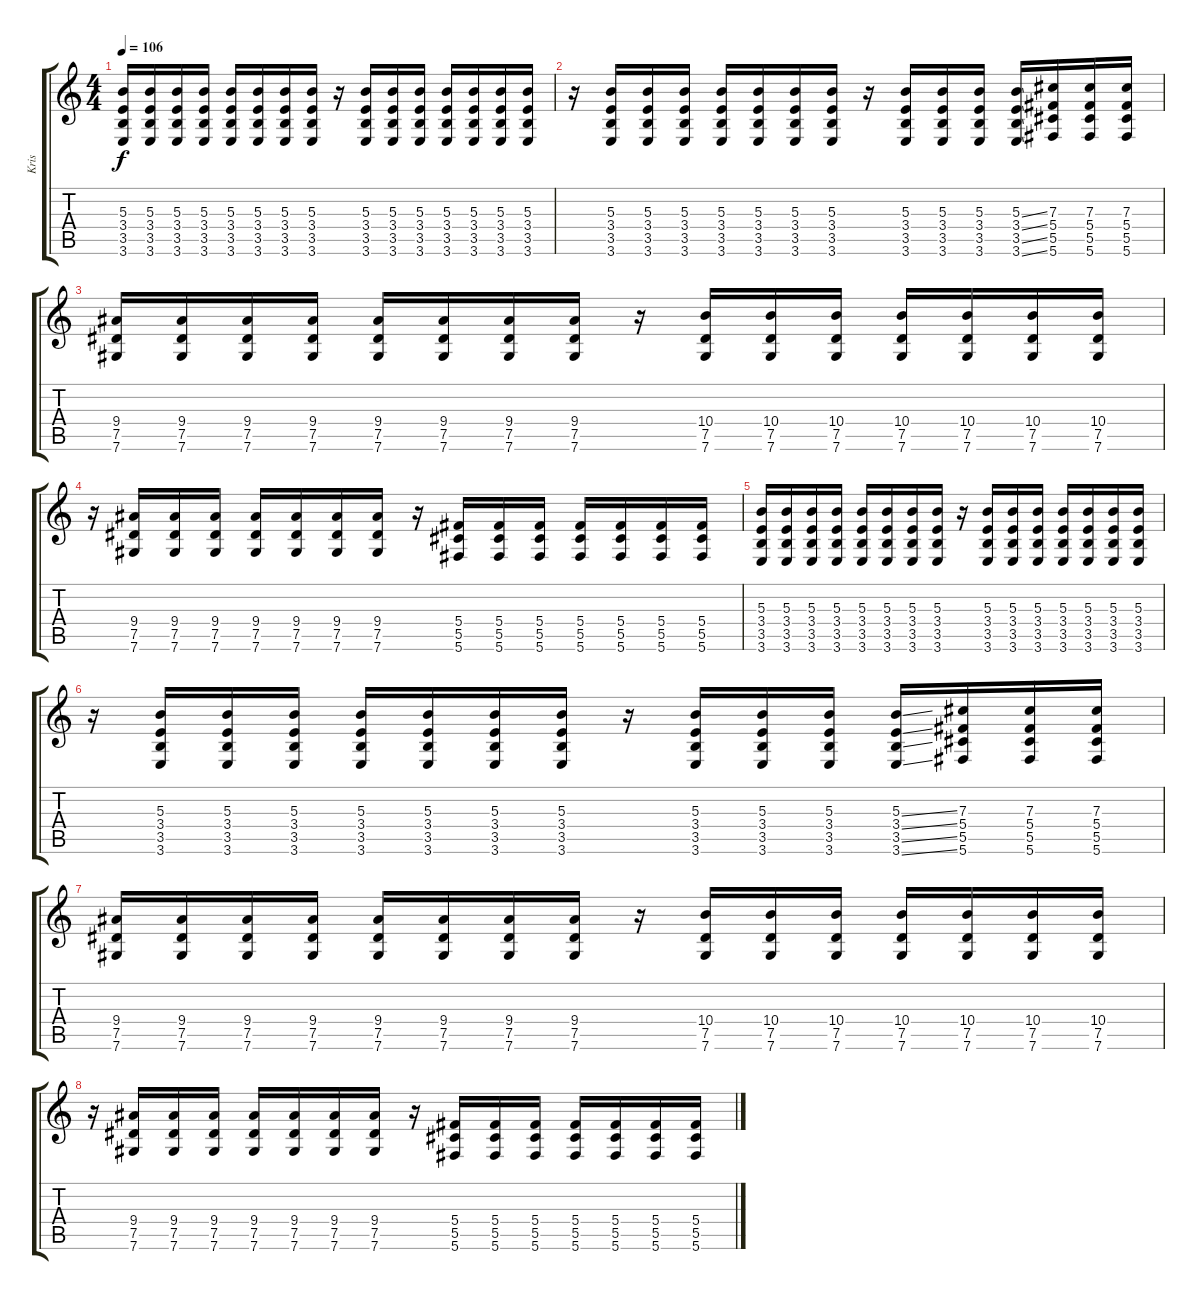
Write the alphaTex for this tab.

\track ("Kris" "Kris") {instrument distortionguitar}
\staff {score tabs}
\tuning (Eb4 Bb3 Gb3 Db3 Ab2 Db2) {hide}
\ts (4 4)
\tempo 106
\clef g2
\ks c
(5.3 3.4 3.5 3.6).16{dy f instrument distortionguitar} (5.3 3.4 3.5 3.6).16 (5.3 3.4 3.5 3.6).16 (5.3 3.4 3.5 3.6).16 (5.3 3.4 3.5 3.6).16 (5.3 3.4 3.5 3.6).16 (5.3 3.4 3.5 3.6).16 (5.3 3.4 3.5 3.6).16 r.16 (5.3 3.4 3.5 3.6).16 (5.3 3.4 3.5 3.6).16 (5.3 3.4 3.5 3.6).16 (5.3 3.4 3.5 3.6).16 (5.3 3.4 3.5 3.6).16 (5.3 3.4 3.5 3.6).16 (5.3 3.4 3.5 3.6).16 |
r.16 (5.3 3.4 3.5 3.6).16 (5.3 3.4 3.5 3.6).16 (5.3 3.4 3.5 3.6).16 (5.3 3.4 3.5 3.6).16 (5.3 3.4 3.5 3.6).16 (5.3 3.4 3.5 3.6).16 (5.3 3.4 3.5 3.6).16 r.16 (5.3 3.4 3.5 3.6).16 (5.3 3.4 3.5 3.6).16 (5.3 3.4 3.5 3.6).16 (5.3{ss} 3.4{ss} 3.5{ss} 3.6{ss}).16 (7.3 5.4 5.5 5.6).16 (7.3 5.4 5.5 5.6).16 (7.3 5.4 5.5 5.6).16 |
(9.4 7.5 7.6).16 (9.4 7.5 7.6).16 (9.4 7.5 7.6).16 (9.4 7.5 7.6).16 (9.4 7.5 7.6).16 (9.4 7.5 7.6).16 (9.4 7.5 7.6).16 (9.4 7.5 7.6).16 r.16 (10.4 7.5 7.6).16 (10.4 7.5 7.6).16 (10.4 7.5 7.6).16 (10.4 7.5 7.6).16 (10.4 7.5 7.6).16 (10.4 7.5 7.6).16 (10.4 7.5 7.6).16 |
r.16 (9.4 7.5 7.6).16 (9.4 7.5 7.6).16 (9.4 7.5 7.6).16 (9.4 7.5 7.6).16 (9.4 7.5 7.6).16 (9.4 7.5 7.6).16 (9.4 7.5 7.6).16 r.16 (5.4 5.5 5.6).16 (5.4 5.5 5.6).16 (5.4 5.5 5.6).16 (5.4 5.5 5.6).16 (5.4 5.5 5.6).16 (5.4 5.5 5.6).16 (5.4 5.5 5.6).16 |
(5.3 3.4 3.5 3.6).16{instrument distortionguitar} (5.3 3.4 3.5 3.6).16 (5.3 3.4 3.5 3.6).16 (5.3 3.4 3.5 3.6).16 (5.3 3.4 3.5 3.6).16 (5.3 3.4 3.5 3.6).16 (5.3 3.4 3.5 3.6).16 (5.3 3.4 3.5 3.6).16 r.16 (5.3 3.4 3.5 3.6).16 (5.3 3.4 3.5 3.6).16 (5.3 3.4 3.5 3.6).16 (5.3 3.4 3.5 3.6).16 (5.3 3.4 3.5 3.6).16 (5.3 3.4 3.5 3.6).16 (5.3 3.4 3.5 3.6).16 |
r.16 (5.3 3.4 3.5 3.6).16 (5.3 3.4 3.5 3.6).16 (5.3 3.4 3.5 3.6).16 (5.3 3.4 3.5 3.6).16 (5.3 3.4 3.5 3.6).16 (5.3 3.4 3.5 3.6).16 (5.3 3.4 3.5 3.6).16 r.16 (5.3 3.4 3.5 3.6).16 (5.3 3.4 3.5 3.6).16 (5.3 3.4 3.5 3.6).16 (5.3{ss} 3.4{ss} 3.5{ss} 3.6{ss}).16 (7.3 5.4 5.5 5.6).16 (7.3 5.4 5.5 5.6).16 (7.3 5.4 5.5 5.6).16 |
(9.4 7.5 7.6).16 (9.4 7.5 7.6).16 (9.4 7.5 7.6).16 (9.4 7.5 7.6).16 (9.4 7.5 7.6).16 (9.4 7.5 7.6).16 (9.4 7.5 7.6).16 (9.4 7.5 7.6).16 r.16 (10.4 7.5 7.6).16 (10.4 7.5 7.6).16 (10.4 7.5 7.6).16 (10.4 7.5 7.6).16 (10.4 7.5 7.6).16 (10.4 7.5 7.6).16 (10.4 7.5 7.6).16 |
r.16 (9.4 7.5 7.6).16 (9.4 7.5 7.6).16 (9.4 7.5 7.6).16 (9.4 7.5 7.6).16 (9.4 7.5 7.6).16 (9.4 7.5 7.6).16 (9.4 7.5 7.6).16 r.16 (5.4 5.5 5.6).16 (5.4 5.5 5.6).16 (5.4 5.5 5.6).16 (5.4 5.5 5.6).16 (5.4 5.5 5.6).16 (5.4 5.5 5.6).16 (5.4 5.5 5.6).16
